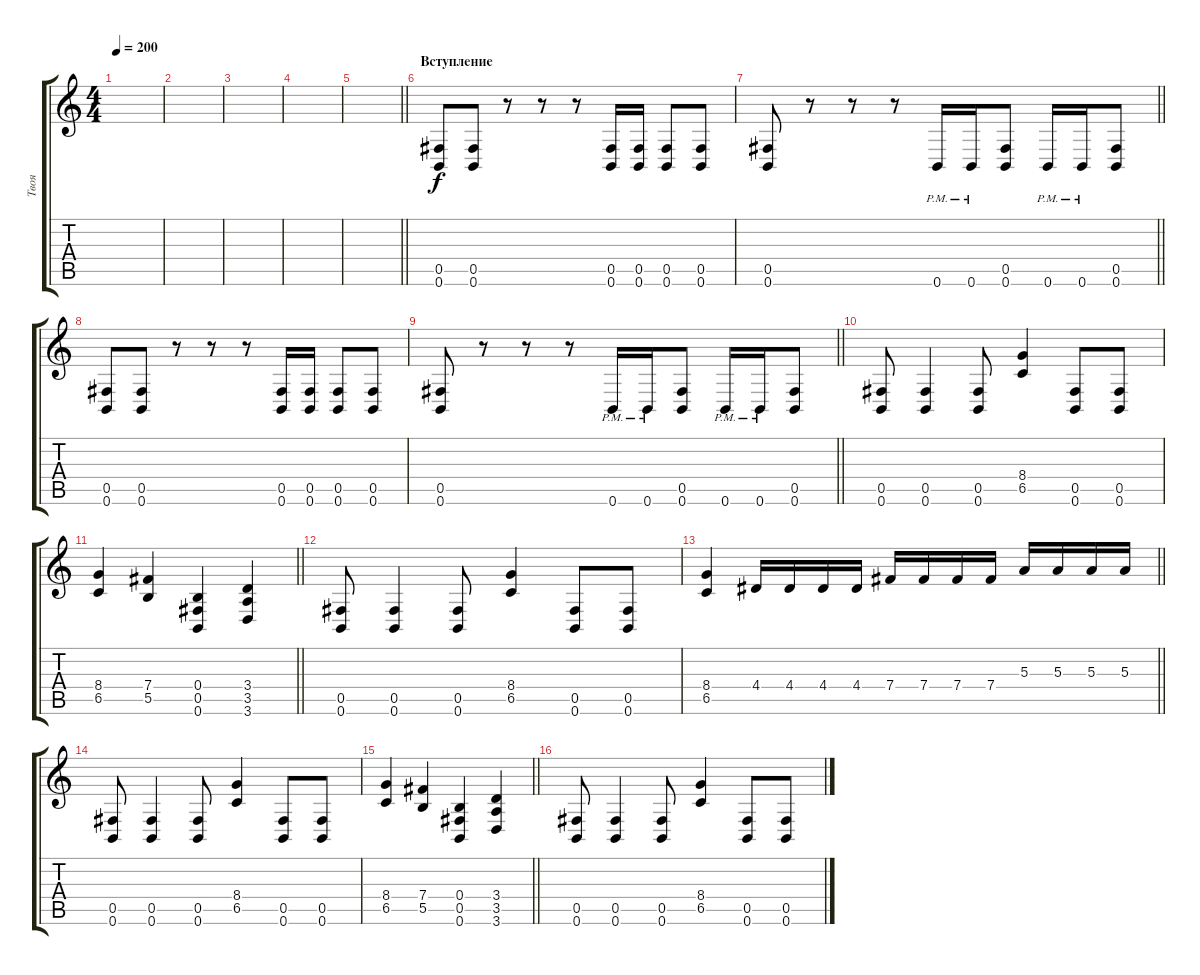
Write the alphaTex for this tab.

\track ("Твоя" "Твоя") {instrument distortionguitar}
\staff {score tabs}
\tuning (Db4 Ab3 E3 B2 Gb2 B1) {hide}
\ts (4 4)
\tempo 200
\clef g2
\ks c
|
|
|
|
\barLineRight lightlight
|
\section ("" "Вступление")
(0.5 0.6).8 (0.5 0.6).8 r.8 r.8 r.8 (0.5 0.6).16 (0.5 0.6).16 (0.5 0.6).8 (0.5 0.6).8 |
\barLineRight lightlight
(0.5 0.6).8 r.8 r.8 r.8 0.6{pm}.16 0.6{pm}.16 (0.5 0.6).8 0.6{pm}.16 0.6{pm}.16 (0.5 0.6).8 |
(0.5 0.6).8 (0.5 0.6).8 r.8 r.8 r.8 (0.5 0.6).16 (0.5 0.6).16 (0.5 0.6).8 (0.5 0.6).8 |
\barLineRight lightlight
(0.5 0.6).8 r.8 r.8 r.8 0.6{pm}.16 0.6{pm}.16 (0.5 0.6).8 0.6{pm}.16 0.6{pm}.16 (0.5 0.6).8 |
(0.5 0.6).8 (0.5 0.6).4 (0.5 0.6).8 (8.4 6.5).4 (0.5 0.6).8 (0.5 0.6).8 |
\barLineRight lightlight
(8.4 6.5).4 (7.4 5.5).4 (0.4 0.5 0.6).4 (3.4 3.5 3.6).4 |
(0.5 0.6).8 (0.5 0.6).4 (0.5 0.6).8 (8.4 6.5).4 (0.5 0.6).8 (0.5 0.6).8 |
\barLineRight lightlight
(8.4 6.5).4 4.4.16 4.4.16 4.4.16 4.4.16 7.4.16 7.4.16 7.4.16 7.4.16 5.3.16 5.3.16 5.3.16 5.3.16 |
(0.5 0.6).8 (0.5 0.6).4 (0.5 0.6).8 (8.4 6.5).4 (0.5 0.6).8 (0.5 0.6).8 |
\barLineRight lightlight
(8.4 6.5).4 (7.4 5.5).4 (0.4 0.5 0.6).4 (3.4 3.5 3.6).4 |
(0.5 0.6).8 (0.5 0.6).4 (0.5 0.6).8 (8.4 6.5).4 (0.5 0.6).8 (0.5 0.6).8
